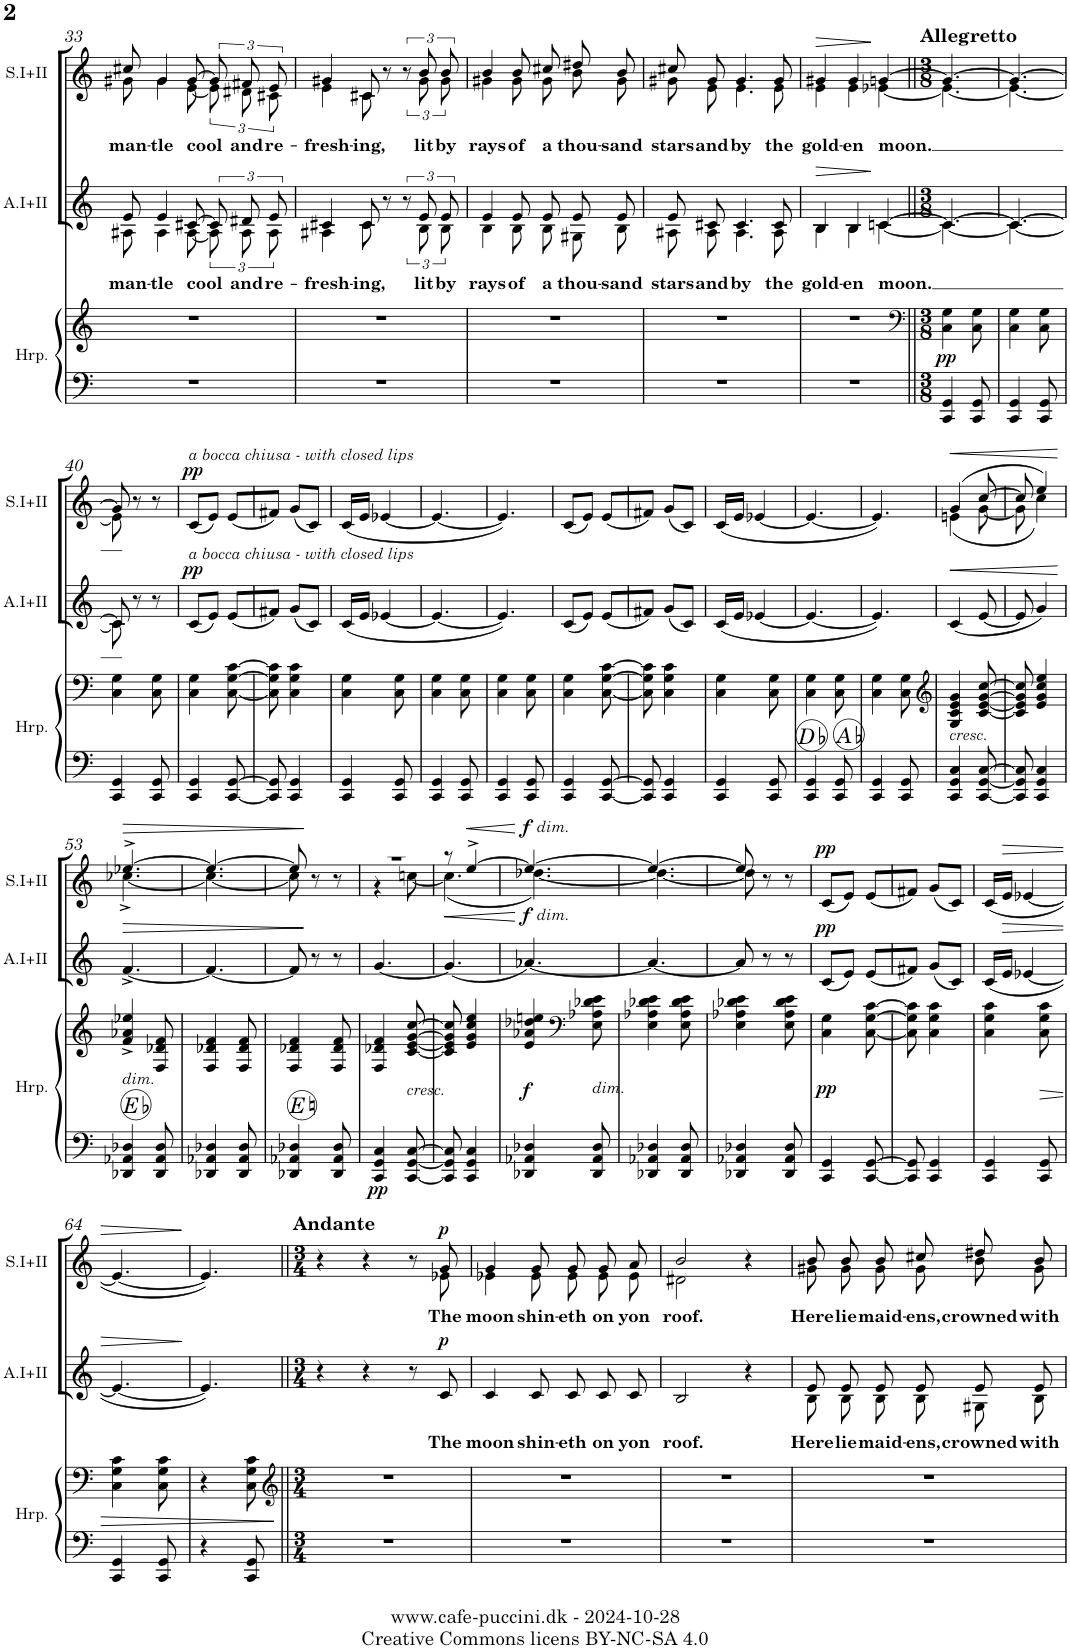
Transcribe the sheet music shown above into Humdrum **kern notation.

**kern	**kern	**dynam	**kern	**text	**dynam	**kern	**text	**dynam
*part3	*part3	*part3	*part2	*part2	*part2	*part1	*part1	*part1
*staff4	*staff3	*staff3/4	*staff2	*staff2	*staff2	*staff1	*staff1	*staff1
*I"Harp	*	*	*I"Alto I+II	*	*	*I"Soprano I+II	*	*
*I'Hrp.	*	*	*I'A.I+II	*	*	*I'S.I+II	*	*
!!LO:PB:g=z
*clefF4	*clefG2	*	*clefG2	*	*	*clefG2	*	*
*k[]	*k[]	*	*k[]	*	*	*k[]	*	*
*M3/4	*M3/4	*	*M3/4	*	*	*M3/4	*	*
=33	=33	=33	=33	=33	=33	=33	=33	=33
!	!	!	!	!LO:LY:b	!	!	!LO:LY:b	!
*	*	*	*^	*	*	*^	*	*
2.r	2.r	.	8e/	8A#X\	man-	.	8cc#X/	8g#X\	man-	.
!	!	!	!	!	!LO:LY:b	!	!	!	!LO:LY:b	!
.	.	.	4e/	4A#\	-tle	.	4g#,/	4g#\	-tle	.
!	!	!	!	!	!LO:LY:b	!	!	!	!LO:LY:b	!
.	.	.	[8c#X/	[8A#\	cool	.	[8g#/	[8e\	cool	.
.	.	.	12c#/]	12A#\]	.	.	12g#/]	12e\]	.	.
!	!	!	!	!	!LO:LY:b	!	!	!	!LO:LY:b	!
.	.	.	12d#X/	12A#\	and	.	12f#X/	12d#X\	and	.
!	!	!	!	!	!LO:LY:b	!	!	!	!LO:LY:b	!
.	.	.	12e/	12A#\	re-	.	12e/	12c#X\	re-	.
=34	=34	=34	=34	=34	=34	=34	=34	=34	=34	=34
!	!	!	!	!	!LO:LY:b	!	!	!	!LO:LY:b	!
2.r	2.r	.	4c#X/	4A#X\	-fresh-	.	4g#X/	4e\	-fresh-	.
!	!	!	!	!	!LO:LY:b	!	!	!	!LO:LY:b	!
.	.	.	8c#/	8c#\	-ing,	.	8c#X,/	8c#\	-ing,	.
.	.	.	8r	8ryy	.	.	8r	8ryy	.	.
.	.	.	12r	12ryy	.	.	12r	12ryy	.	.
!	!	!	!	!	!LO:LY:b	!	!	!	!LO:LY:b	!
.	.	.	12e/	12B\	lit	.	12b/	12g#\	lit	.
!	!	!	!	!	!LO:LY:b	!	!	!	!LO:LY:b	!
.	.	.	12e/	12B\	by	.	12b/	12g#\	by	.
=35	=35	=35	=35	=35	=35	=35	=35	=35	=35	=35
!	!	!	!	!	!LO:LY:b	!	!	!	!LO:LY:b	!
2.r	2.r	.	4e/	4B\	rays	.	4b/	4g#X\	rays	.
!	!	!	!	!	!LO:LY:b	!	!	!	!LO:LY:b	!
.	.	.	8e/	8B\	of	.	8b/	8g#\	of	.
!	!	!	!	!	!LO:LY:b	!	!	!	!LO:LY:b	!
.	.	.	8e/	8B\	a	.	8cc#X/	8g#\	a	.
!	!	!	!	!	!LO:LY:b	!	!	!	!LO:LY:b	!
.	.	.	8e/	8G#X\	thou-	.	8dd#X/	8b\	thou-	.
!	!	!	!	!	!LO:LY:b	!	!	!	!LO:LY:b	!
.	.	.	8e/	8B\	-sand	.	8b/	8g#\	-sand	.
=36	=36	=36	=36	=36	=36	=36	=36	=36	=36	=36
!	!	!	!	!	!LO:LY:b	!	!	!	!LO:LY:b	!
2.r	2.r	.	8e/	8A#X\	stars	.	8cc#X/	8g#X\	stars	.
!	!	!	!	!	!LO:LY:b	!	!	!	!LO:LY:b	!
.	.	.	8c#X/	8A#\	and	.	8g#/	8e\	and	.
!	!	!	!	!	!LO:LY:b	!	!	!	!LO:LY:b	!
.	.	.	4.c#/	4.A#\	by	.	4.g#/	4.e\	by	.
!	!	!	!	!	!LO:LY:b	!	!	!	!LO:LY:b	!
.	.	.	8c#/	8A#\	the	.	8g#/	8e\	the	.
=37	=37	=37	=37	=37	=37	=37	=37	=37	=37	=37
!	!	!	!	!	!LO:LY:b	!LO:HP:b	!	!	!LO:LY:b	!LO:HP:b
2.r	2.r	.	4B/	4B\	gold-	>	4g#X/	4e\	gold-	>
!	!	!	!	!	!LO:LY:b	!	!	!	!LO:LY:b	!
.	.	.	4B/	4B\	-en	.	4g#/	4e\	-en	.
!	!	!	!	!	!LO:LY:b	!	!	!	!LO:LY:b	!
.	.	.	[4cn/	[4c\	moon.	]	[4gn/	[4e-X\	moon.	]
=38||	=38||	=38||	=38||	=38||	=38||	=38||	=38||	=38||	=38||	=38||
*	*clefF4	*	*	*	*	*	*	*	*	*
*M3/8	*M3/8	*	*M3/8	*	*	*	*M3/8	*	*	*
!	!	!	!	!	!	!	!LO:TX:a:B:t=Allegretto	!	!	!
!	!	!LO:DY:b	!	!	!	!	!	!	!	!
4CC/ 4GG/	4C\ 4G\	pp	4.c/_	4.c\_	.	.	4.g/_	4.e-\_	.	.
8CC/ 8GG/	8C\ 8G\	.	.	.	.	.	.	.	.	.
=39	=39	=39	=39	=39	=39	=39	=39	=39	=39	=39
4CC/ 4GG/	4C\ 4G\	.	4.c/_	4.c\_	.	.	4.g/_	4.e-\_	.	.
8CC/ 8GG/	8C\ 8G\	.	.	.	.	.	.	.	.	.
!!LO:LB:g=z	!!
=40	=40	=40	=40	=40	=40	=40	=40	=40	=40	=40
4CC/ 4GG/	4C\ 4G\	.	8c/]	8c\]	.	.	8g/]	8e-\]	.	.
.	.	.	8r	8ryy	.	.	8r	8ryy	.	.
8CC/ 8GG/	8C\ 8G\	.	8r	8ryy	.	.	8r	8ryy	.	.
=41	=41	=41	=41	=41	=41	=41	=41	=41	=41	=41
!	!	!	!	!	!	!	!LO:TX:a:i:t=a bocca chiusa - with closed lips	!	!	!
!	!	!	!LO:TX:a:i:t=a bocca chiusa - with closed lips	!	!	!	!	!	!	!
!	!	!	!	!	!	!LO:DY:a	!	!	!	!LO:DY:a
*	*	*	*v	*v	*	*	*	*	*	*
*	*	*	*	*	*	*v	*v	*	*
4CC/ 4GG/	4C\ 4G\	.	(8c/L	.	pp	(8c/L	.	pp
.	.	.	8e/J)	.	.	8e/J)	.	.
[8CC/ [8GG/	[8C\ [8G\ [8c\	.	(8e/L	.	.	(8e/L	.	.
=42	=42	=42	=42	=42	=42	=42	=42	=42
8CC/] 8GG/]	8C\] 8G\] 8c\]	.	8f#X/J)	.	.	8f#X/J)	.	.
4CC/ 4GG/	4C\ 4G\ 4c\	.	(8g/L	.	.	(8g/L	.	.
.	.	.	8c/J)	.	.	8c/J)	.	.
=43	=43	=43	=43	=43	=43	=43	=43	=43
4CC/ 4GG/	4C\ 4G\	.	(16c/LL	.	.	(16c/LL	.	.
.	.	.	16e/JJ	.	.	16e/JJ	.	.
.	.	.	[4e-X/	.	.	[4e-X/	.	.
8CC/ 8GG/	8C\ 8G\	.	.	.	.	.	.	.
=44	=44	=44	=44	=44	=44	=44	=44	=44
4CC/ 4GG/	4C\ 4G\	.	4.e-/_	.	.	4.e-/_	.	.
8CC/ 8GG/	8C\ 8G\	.	.	.	.	.	.	.
=45	=45	=45	=45	=45	=45	=45	=45	=45
4CC/ 4GG/	4C\ 4G\	.	4.e-/])	.	.	4.e-/])	.	.
8CC/ 8GG/	8C\ 8G\	.	.	.	.	.	.	.
=46	=46	=46	=46	=46	=46	=46	=46	=46
4CC/ 4GG/	4C\ 4G\	.	(8c/L	.	.	(8c/L	.	.
.	.	.	8e/J)	.	.	8e/J)	.	.
[8CC/ [8GG/	[8C\ [8G\ [8c\	.	(8e/L	.	.	(8e/L	.	.
=47	=47	=47	=47	=47	=47	=47	=47	=47
8CC/] 8GG/]	8C\] 8G\] 8c\]	.	8f#X/J)	.	.	8f#X/J)	.	.
4CC/ 4GG/	4C\ 4G\ 4c\	.	(8g/L	.	.	(8g/L	.	.
.	.	.	8c/J)	.	.	8c/J)	.	.
=48	=48	=48	=48	=48	=48	=48	=48	=48
4CC/ 4GG/	4C\ 4G\	.	(16c/LL	.	.	(16c/LL	.	.
.	.	.	16e/JJ	.	.	16e/JJ	.	.
.	.	.	[4e-X/	.	.	[4e-X/	.	.
8CC/ 8GG/	8C\ 8G\	.	.	.	.	.	.	.
=49	=49	=49	=49	=49	=49	=49	=49	=49
!LO:TX:a:i:t=D♭	!	!	!	!	!	!	!	!
4CC/ 4GG/	4C\ 4G\	.	4.e-/_	.	.	4.e-/_	.	.
!LO:TX:a:i:t=A♭	!	!	!	!	!	!	!	!
8CC/ 8GG/	8C\ 8G\	.	.	.	.	.	.	.
=50	=50	=50	=50	=50	=50	=50	=50	=50
4CC/ 4GG/	4C\ 4G\	.	4.e-/])	.	.	4.e-/])	.	.
8CC/ 8GG/	8C\ 8G\	.	.	.	.	.	.	.
=51	=51	=51	=51	=51	=51	=51	=51	=51
*	*clefG2	*	*	*	*	*	*	*
!	!LO:TX:b:i:t=cresc.	!	!	!	!	!	!	!
!	!	!	!	!	!LO:HP:b	!	!	!LO:HP:b
*	*	*	*	*	*	*^	*	*
4CC/ 4GG/ 4C/	4G/ 4c/ 4e/ 4g/	.	(4c/	.	<	(4g/	(4en\	.	<
[8CC/ [8GG/ [8C/	[8c/ [8e/ [8g/ [8cc/	.	[8e/	.	.	[8cc/	[8g\	.	.
=52	=52	=52	=52	=52	=52	=52	=52	=52	=52
8CC/] 8GG/] 8C/]	8c/] 8e/] 8g/] 8cc/]	.	8e/]	.	.	8cc/]	8g\]	.	.
4CC/ 4GG/ 4C/	4e/ 4g/ 4cc/ 4ee/	.	4g/)	.	.	4ee/)	4cc\)	.	.
*	*	*	*	*	*	*v	*v	*	*
.	.	.	.	.	[	.	.	[
!!LO:LB:g=z
=53	=53	=53	=53	=53	=53	=53	=53	=53
!	!LO:TX:b:i:t=dim.	!	!	!	!	!	!	!
!LO:TX:a:i:t=E♭	!	!	!	!	!	!	!	!
!	!	!	!	!	!LO:HP:b	!	!	!LO:HP:b
*	*	*	*	*	*	*^	*	*
4DD-X/ 4AA-X/ 4D-X/	4f/^ 4a-X/^ 4ee-X/^	.	[4.f^/	.	>	[4.ee-X^/	[4.cc-X^\	.	>
8DD-/ 8AA-/ 8D-/	8F/ 8d-X/ 8f/	.	.	.	.	.	.	.	.
=54	=54	=54	=54	=54	=54	=54	=54	=54	=54
4DD-X/ 4AA-X/ 4D-X/	4F/ 4d-X/ 4f/	.	4.f/_	.	.	4.ee-/_	4.cc-\_	.	.
8DD-/ 8AA-/ 8D-/	8F/ 8d-/ 8f/	.	.	.	.	.	.	.	.
=55	=55	=55	=55	=55	=55	=55	=55	=55	=55
!LO:TX:a:i:t=E♮	!	!	!	!	!	!	!	!	!
4DD-X/ 4AA-X/ 4D-X/	4F/ 4d-X/ 4f/	.	8f/]	.	.	8ee-/]	8cc-\]	.	.
.	.	.	8r	.	]	8r	8ryy	.	]
8DD-/ 8AA-/ 8D-/	8F/ 8d-/ 8f/	.	8r	.	.	8r	8ryy	.	.
=56	=56	=56	=56	=56	=56	=56	=56	=56	=56
!	!	!LO:DY:b=2	!	!	!	!	!	!	!
4CC/ 4GG/ 4C/	4F/ 4d-X/ 4f/	pp	[4.g/	.	.	4.r	4r	.	.
!	!LO:TX:b:i:t=cresc.	!	!	!	!	!	!	!	!
[8CC/ [8GG/ [8C/	[8c/ [8e/ [8g/ [8cc/	.	.	.	.	.	[8ccn\	.	.
=57	=57	=57	=57	=57	=57	=57	=57	=57	=57
!	!	!	!	!	!LO:HP:b	!	!	!	!
8CC/] 8GG/] 8C/]	8c/] 8e/] 8g/] 8cc/]	.	(4.g/]	.	<	8r	(4.cc\]	.	.
!	!	!	!	!	!	!	!	!	!LO:HP:b
4CC/ 4GG/ 4C/	4e/ 4g/ 4cc/ 4ee/	.	.	.	.	[4ee^/	.	.	<
*	*	*	*	*	*	*v	*v	*	*
.	.	.	.	.	[	.	.	[
=58	=58	=58	=58	=58	=58	=58	=58	=58
*	*	*	*	*	*	*^	*	*
!	!	!	!	!	!	!LO:TX:a:i:t=dim.	!	!	!
!	!	!	!LO:TX:a:i:t=dim.	!	!	!	!	!	!
!	!	!LO:DY:b	!	!	!LO:DY:a	!	!	!	!LO:DY:a
4DD-X/ 4AA-X/ 4D-X/	4e/ 4a-X/ 4dd-X/ 4een/	f	[4.a-X/)	.	f	4.ee/_	[4.dd-X\)	.	f
*	*clefF4	*	*	*	*	*	*	*	*
!	!LO:TX:b:i:t=dim.	!	!	!	!	!	!	!	!
8DD-/ 8AA-/ 8D-/	8E\ 8A-X\ 8d-X\ 8e\	.	.	.	.	.	.	.	.
=59	=59	=59	=59	=59	=59	=59	=59	=59	=59
4DD-X/ 4AA-X/ 4D-X/	4E\ 4A-X\ 4d-X\ 4e\	.	4.a-/_	.	.	4.ee/_	4.dd-\_	.	.
8DD-/ 8AA-/ 8D-/	8E\ 8A-\ 8d-\ 8e\	.	.	.	.	.	.	.	.
=60	=60	=60	=60	=60	=60	=60	=60	=60	=60
4DD-X/ 4AA-X/ 4D-X/	4E\ 4A-X\ 4d-X\ 4e\	.	8a-/]	.	.	8ee/]	8dd-\]	.	.
.	.	.	8r	.	.	8r	8ryy	.	.
8DD-/ 8AA-/ 8D-/	8E\ 8A-\ 8d-\ 8e\	.	8r	.	.	8r	8ryy	.	.
=61	=61	=61	=61	=61	=61	=61	=61	=61	=61
!	!	!LO:DY:b	!	!	!LO:DY:a	!	!	!	!LO:DY:a
*	*	*	*	*	*	*v	*v	*	*
4CC/ 4GG/	4C\ 4G\	pp	(8c/L	.	pp	(8c/L	.	pp
.	.	.	8e/J)	.	.	8e/J)	.	.
[8CC/ [8GG/	[8C\ [8G\ [8c\	.	(8e/L	.	.	(8e/L	.	.
=62	=62	=62	=62	=62	=62	=62	=62	=62
8CC/] 8GG/]	8C\] 8G\] 8c\]	.	8f#X/J)	.	.	8f#X/J)	.	.
4CC/ 4GG/	4C\ 4G\ 4c\	.	(8g/L	.	.	(8g/L	.	.
.	.	.	8c/J)	.	.	8c/J)	.	.
=63	=63	=63	=63	=63	=63	=63	=63	=63
4CC/ 4GG/	4C\ 4G\ 4c\	.	(16c/LL	.	.	(16c/LL	.	.
!	!	!	!	!	!LO:HP:b	!	!	!LO:HP:b
.	.	.	16e/JJ	.	>	16e/JJ	.	>
.	.	.	[4e-X/	.	.	[4e-X/	.	.
!	!	!LO:HP:b	!	!	!	!	!	!
8CC/ 8GG/	8C\ 8G\ 8c\	>	.	.	.	.	.	.
!!LO:LB:g=z
=64	=64	=64	=64	=64	=64	=64	=64	=64
4CC/ 4GG/	4C\ 4G\ 4c\	.	4.e-/_	.	.	4.e-/_	.	.
8CC/ 8GG/	8C\ 8G\ 8c\	.	.	.	.	.	.	.
.	.	.	.	.	]	.	.	]
=65	=65	=65	=65	=65	=65	=65	=65	=65
4r	4r	.	4.e-/])	.	.	4.e-/])	.	.
8CC/ 8GG/	8C\ 8G\ 8c\	.	.	.	.	.	.	.
.	.	]	.	.	.	.	.	.
=66||	=66||	=66||	=66||	=66||	=66||	=66||	=66||	=66||
*	*clefG2	*	*	*	*	*	*	*
*M3/4	*M3/4	*	*M3/4	*	*	*M3/4	*	*
*	*	*	*	*	*	*^	*	*
!	!	!	!	!	!	!LO:TX:a:B:t=Andante	!	!	!
2.r	2.r	.	4r	.	.	4r	4ryy	.	.
.	.	.	4r	.	.	4r	4ryy	.	.
.	.	.	8r	.	.	8r;<	8ryy	.	.
!	!	!	!	!LO:LY:b	!LO:DY:a	!	!	!LO:LY:b	!LO:DY:a
.	.	.	8c/	The	p	8g/	8e-X\	The	p
=67	=67	=67	=67	=67	=67	=67	=67	=67	=67
!	!	!	!	!LO:LY:b	!	!	!	!LO:LY:b	!
2.r	2.r	.	4c/	moon	.	4g/	4e-X\	moon	.
!	!	!	!	!LO:LY:b	!	!	!	!LO:LY:b	!
.	.	.	8c/	shin-	.	8g/	8e-\	shin-	.
!	!	!	!	!LO:LY:b	!	!	!	!LO:LY:b	!
.	.	.	8c/	-eth	.	8g/	8e-\	-eth	.
!	!	!	!	!LO:LY:b	!	!	!	!LO:LY:b	!
.	.	.	8c/	on	.	8g/	8e-\	on	.
!	!	!	!	!LO:LY:b	!	!	!	!LO:LY:b	!
.	.	.	8c/	yon	.	8a/	8e-\	yon	.
=68	=68	=68	=68	=68	=68	=68	=68	=68	=68
!	!	!	!	!LO:LY:b	!	!	!	!LO:LY:b	!
2.r	2.r	.	2B/	roof.	.	2b/	2d#X\	roof.	.
.	.	.	4r	.	.	4r	4ryy	.	.
=69	=69	=69	=69	=69	=69	=69	=69	=69	=69
!	!	!	!	!LO:LY:b	!	!	!	!LO:LY:b	!
*	*	*	*^	*	*	*	*	*	*
2.r	2.r	.	8e/	8B\	Here	.	8b/	8g#X\	Here	.
!	!	!	!	!	!LO:LY:b	!	!	!	!LO:LY:b	!
.	.	.	8e/	8B\	lie	.	8b/	8g#\	lie	.
!	!	!	!	!	!LO:LY:b	!	!	!	!LO:LY:b	!
.	.	.	8e/	8B\	maid-	.	8b/	8g#\	maid-	.
!	!	!	!	!	!LO:LY:b	!	!	!	!LO:LY:b	!
.	.	.	8e/	8B\	-ens,	.	8cc#X/	8g#\	-ens,	.
!	!	!	!	!	!LO:LY:b	!	!	!	!LO:LY:b	!
.	.	.	8e/	8G#X\	crowned	.	8dd#X/	8b\	crowned	.
!	!	!	!	!	!LO:LY:b	!	!	!	!LO:LY:b	!
.	.	.	8e/	8B\	with	.	8b/	8g#\	with	.
*	*	*	*v	*v	*	*	*	*	*	*
*	*	*	*	*	*	*v	*v	*	*
=	=	=	=	=	=	=	=	=
*-	*-	*-	*-	*-	*-	*-	*-	*-
